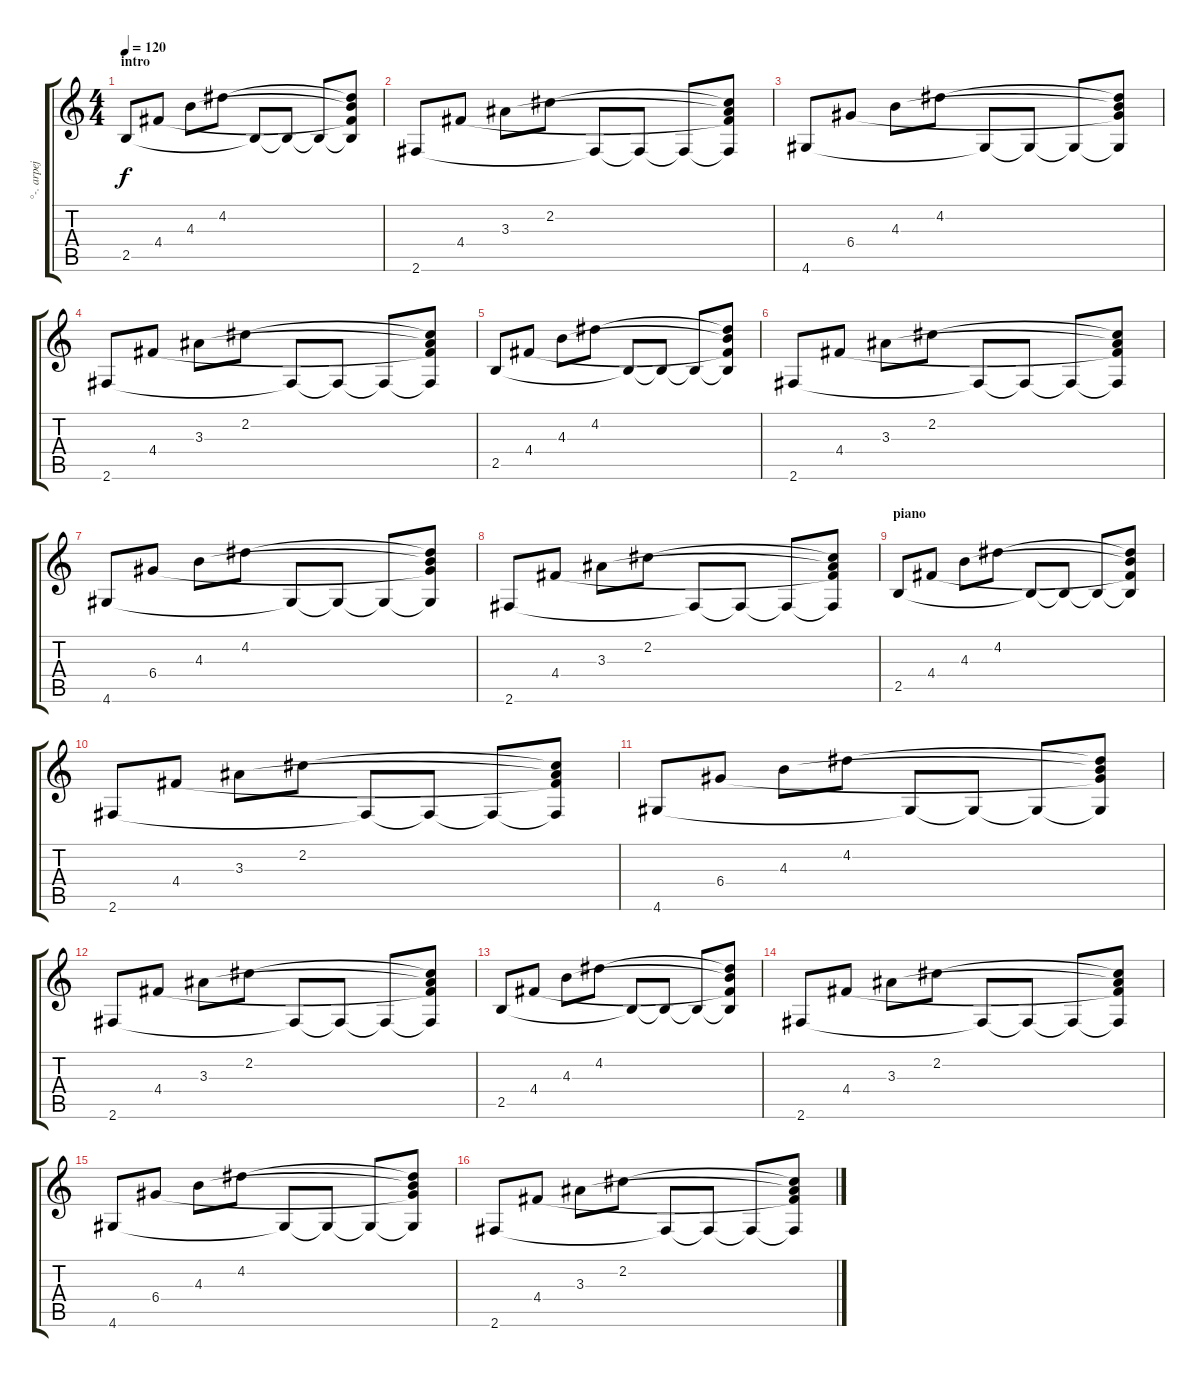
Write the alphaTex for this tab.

\track ("°-. arpej .-°" "°-. arpej ") {instrument acousticguitarnylon}
\staff {score tabs}
\tuning (E4 B3 G3 D3 A2 E2) {hide}
\ts (4 4)
\section ("" "intro")
\tempo 120
\clef g2
\ks c
2.5.8{dy f instrument acousticguitarnylon} 4.4.8 4.3.8 4.2.8 2.5{t}.8 2.5{t}.8 2.5{t}.8 (4.2{t} 4.3{t} 4.4{t} 2.5{t}).8 |
2.6.8 4.4.8 3.3.8 2.2.8 2.6{t}.8 2.6{t}.8 2.6{t}.8 (2.2{t} 3.3{t} 4.4{t} 2.6{t}).8 |
4.6.8 6.4.8 4.3.8 4.2.8 4.6{t}.8 4.6{t}.8 4.6{t}.8 (4.2{t} 4.3{t} 6.4{t} 4.6{t}).8 |
2.6.8 4.4.8 3.3.8 2.2.8 2.6{t}.8 2.6{t}.8 2.6{t}.8 (2.2{t} 3.3{t} 4.4{t} 2.6{t}).8 |
2.5.8 4.4.8 4.3.8 4.2.8 2.5{t}.8 2.5{t}.8 2.5{t}.8 (4.2{t} 4.3{t} 4.4{t} 2.5{t}).8 |
2.6.8 4.4.8 3.3.8 2.2.8 2.6{t}.8 2.6{t}.8 2.6{t}.8 (2.2{t} 3.3{t} 4.4{t} 2.6{t}).8 |
4.6.8 6.4.8 4.3.8 4.2.8 4.6{t}.8 4.6{t}.8 4.6{t}.8 (4.2{t} 4.3{t} 6.4{t} 4.6{t}).8 |
2.6.8 4.4.8 3.3.8 2.2.8 2.6{t}.8 2.6{t}.8 2.6{t}.8 (2.2{t} 3.3{t} 4.4{t} 2.6{t}).8 |
\section ("" "piano")
2.5.8 4.4.8 4.3.8 4.2.8 2.5{t}.8 2.5{t}.8 2.5{t}.8 (4.2{t} 4.3{t} 4.4{t} 2.5{t}).8 |
2.6.8 4.4.8 3.3.8 2.2.8 2.6{t}.8 2.6{t}.8 2.6{t}.8 (2.2{t} 3.3{t} 4.4{t} 2.6{t}).8 |
4.6.8 6.4.8 4.3.8 4.2.8 4.6{t}.8 4.6{t}.8 4.6{t}.8 (4.2{t} 4.3{t} 6.4{t} 4.6{t}).8 |
2.6.8 4.4.8 3.3.8 2.2.8 2.6{t}.8 2.6{t}.8 2.6{t}.8 (2.2{t} 3.3{t} 4.4{t} 2.6{t}).8 |
2.5.8 4.4.8 4.3.8 4.2.8 2.5{t}.8 2.5{t}.8 2.5{t}.8 (4.2{t} 4.3{t} 4.4{t} 2.5{t}).8 |
2.6.8 4.4.8 3.3.8 2.2.8 2.6{t}.8 2.6{t}.8 2.6{t}.8 (2.2{t} 3.3{t} 4.4{t} 2.6{t}).8 |
4.6.8 6.4.8 4.3.8 4.2.8 4.6{t}.8 4.6{t}.8 4.6{t}.8 (4.2{t} 4.3{t} 6.4{t} 4.6{t}).8 |
2.6.8 4.4.8 3.3.8 2.2.8 2.6{t}.8 2.6{t}.8 2.6{t}.8 (2.2{t} 3.3{t} 4.4{t} 2.6{t}).8
